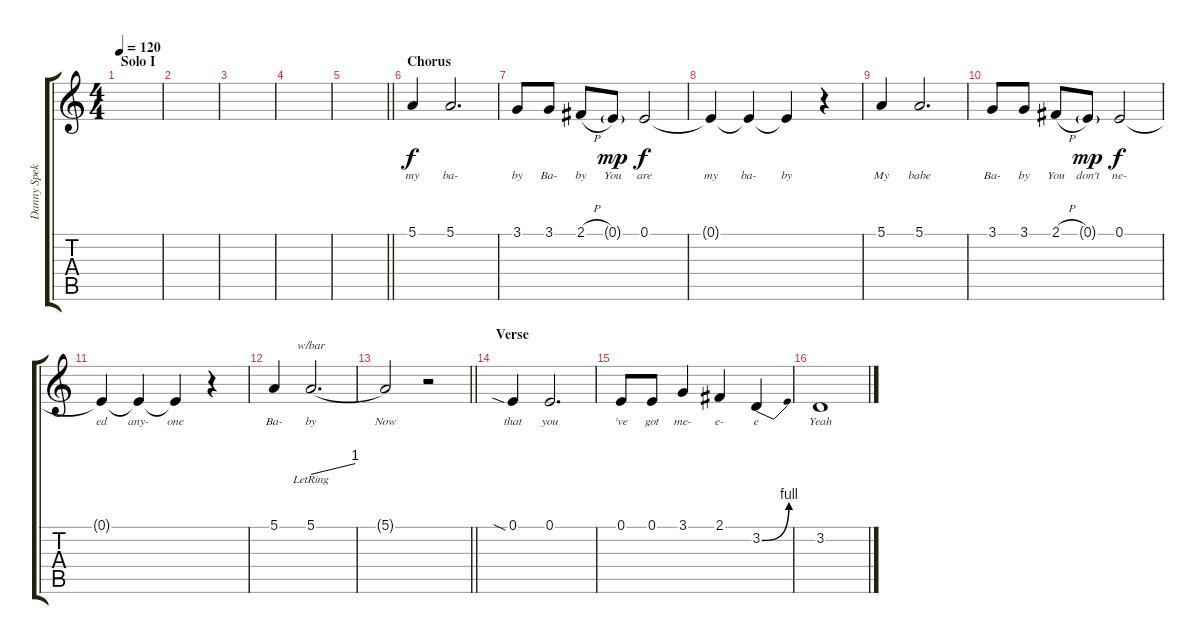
\track ("Danny Spektor - Vocals" "Danny Spek") {instrument frenchhorn}
\staff {score tabs}
\tuning (E4 B3 G3 D3 A2 E2) {hide}
\ts (4 4)
\section ("" "Solo I")
\tempo 120
\clef g2
\ks c
|
|
|
|
\barLineRight lightlight
|
\section ("" "Chorus")
5.1.4{lyrics (0 "my") lyrics (1 "") lyrics (2 "") lyrics (3 "") lyrics (4 "")} 5.1.2{d lyrics (0 "ba-") lyrics (1 "") lyrics (2 "") lyrics (3 "") lyrics (4 "")} |
3.1.8{lyrics (0 "by") lyrics (1 "") lyrics (2 "") lyrics (3 "") lyrics (4 "")} 3.1.8{lyrics (0 "Ba-") lyrics (1 "") lyrics (2 "") lyrics (3 "") lyrics (4 "")} 2.1{h}.8{lyrics (0 "by") lyrics (1 "") lyrics (2 "") lyrics (3 "") lyrics (4 "")} 0.1{g}.8{lyrics (0 "You") lyrics (1 "") lyrics (2 "") lyrics (3 "") lyrics (4 "") dy mp} 0.1.2{lyrics (0 "are") lyrics (1 "") lyrics (2 "") lyrics (3 "") lyrics (4 "") dy f} |
0.1{t}.4{lyrics (0 "my") lyrics (1 "") lyrics (2 "") lyrics (3 "") lyrics (4 "")} 0.1{t}.4{lyrics (0 "ba-") lyrics (1 "") lyrics (2 "") lyrics (3 "") lyrics (4 "")} 0.1{t}.4{lyrics (0 "by") lyrics (1 "") lyrics (2 "") lyrics (3 "") lyrics (4 "")} r.4 |
5.1.4{lyrics (0 "My") lyrics (1 "") lyrics (2 "") lyrics (3 "") lyrics (4 "")} 5.1.2{d lyrics (0 "babe") lyrics (1 "") lyrics (2 "") lyrics (3 "") lyrics (4 "")} |
3.1.8{lyrics (0 "Ba-") lyrics (1 "") lyrics (2 "") lyrics (3 "") lyrics (4 "")} 3.1.8{lyrics (0 "by") lyrics (1 "") lyrics (2 "") lyrics (3 "") lyrics (4 "")} 2.1{h}.8{lyrics (0 "You") lyrics (1 "") lyrics (2 "") lyrics (3 "") lyrics (4 "")} 0.1{g}.8{lyrics (0 "don't") lyrics (1 "") lyrics (2 "") lyrics (3 "") lyrics (4 "") dy mp} 0.1.2{lyrics (0 "ne-") lyrics (1 "") lyrics (2 "") lyrics (3 "") lyrics (4 "") dy f} |
0.1{t}.4{lyrics (0 "ed") lyrics (1 "") lyrics (2 "") lyrics (3 "") lyrics (4 "")} 0.1{t}.4{lyrics (0 "any-") lyrics (1 "") lyrics (2 "") lyrics (3 "") lyrics (4 "")} 0.1{t}.4{lyrics (0 "one") lyrics (1 "") lyrics (2 "") lyrics (3 "") lyrics (4 "")} r.4 |
5.1.4{lyrics (0 "Ba-") lyrics (1 "") lyrics (2 "") lyrics (3 "") lyrics (4 "")} 5.1{lr}.2{d tbe (dive default 0 0 60 4) lyrics (0 "by") lyrics (1 "") lyrics (2 "") lyrics (3 "") lyrics (4 "")} |
\barLineRight lightlight
5.1{t}.2{lyrics (0 "Now") lyrics (1 "") lyrics (2 "") lyrics (3 "") lyrics (4 "")} r.2 |
\section ("" "Verse")
0.1{sia}.4{lyrics (0 "that") lyrics (1 "") lyrics (2 "") lyrics (3 "") lyrics (4 "")} 0.1.2{d lyrics (0 "you") lyrics (1 "") lyrics (2 "") lyrics (3 "") lyrics (4 "")} |
0.1.8{lyrics (0 "'ve") lyrics (1 "") lyrics (2 "") lyrics (3 "") lyrics (4 "")} 0.1.8{lyrics (0 "got") lyrics (1 "") lyrics (2 "") lyrics (3 "") lyrics (4 "")} 3.1.4{lyrics (0 "me-") lyrics (1 "") lyrics (2 "") lyrics (3 "") lyrics (4 "")} 2.1.4{lyrics (0 "e-") lyrics (1 "") lyrics (2 "") lyrics (3 "") lyrics (4 "")} 3.2{be (bend 0 0 60 4)}.4{lyrics (0 "e") lyrics (1 "") lyrics (2 "") lyrics (3 "") lyrics (4 "")} |
3.2.1{lyrics (0 "Yeah") lyrics (1 "") lyrics (2 "") lyrics (3 "") lyrics (4 "")}
